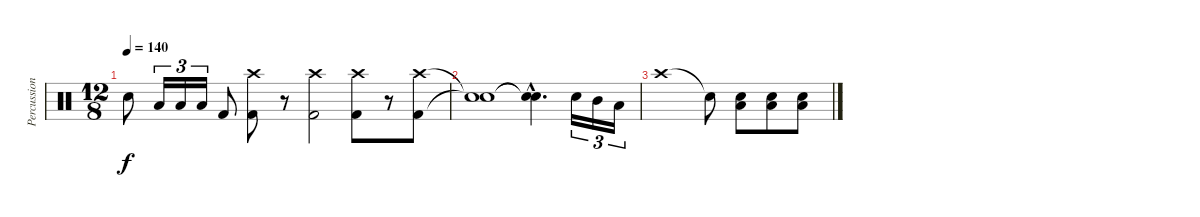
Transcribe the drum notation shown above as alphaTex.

\track ("Percussion" "Percussion") {instrument percussion}
\staff {score}
\articulation defaults
\ts (12 8)
\tempo 140
\clef neutral
\ks c "Snare (hit) 2".8{dy f} "Low Tom (hit)".16{tu (3 2)} "Low Tom (hit)".16{tu (3 2)} "Low Tom (hit)".16{tu (3 2)} "Kick (hit) 2".8
("Crash high (hit)" "Kick (hit) 2").8 r.8 ("Crash high (hit)" "Kick (hit) 2").2 ("Crash high (hit)" "Kick (hit) 2").8 r.8 ("Crash high (hit)" "Kick (hit) 2").8 |
("Snare (hit)"{t} "Snare (hit)"{t}).1 ("Snare (hit)"{hac t} "Snare (hit)"{hac t}).4{d} "Snare (hit) 2".16{tu (3 2)} "Mid Tom (hit)".16{tu (3 2)} "Low Tom (hit)".16{tu (3 2)} |
"Crash high (hit)".1 "Snare (hit)"{t}.8 ("Low Tom (hit)" "Snare (hit) 2").8 ("Low Tom (hit)" "Snare (hit) 2").8 ("Low Tom (hit)" "Snare (hit) 2").8
